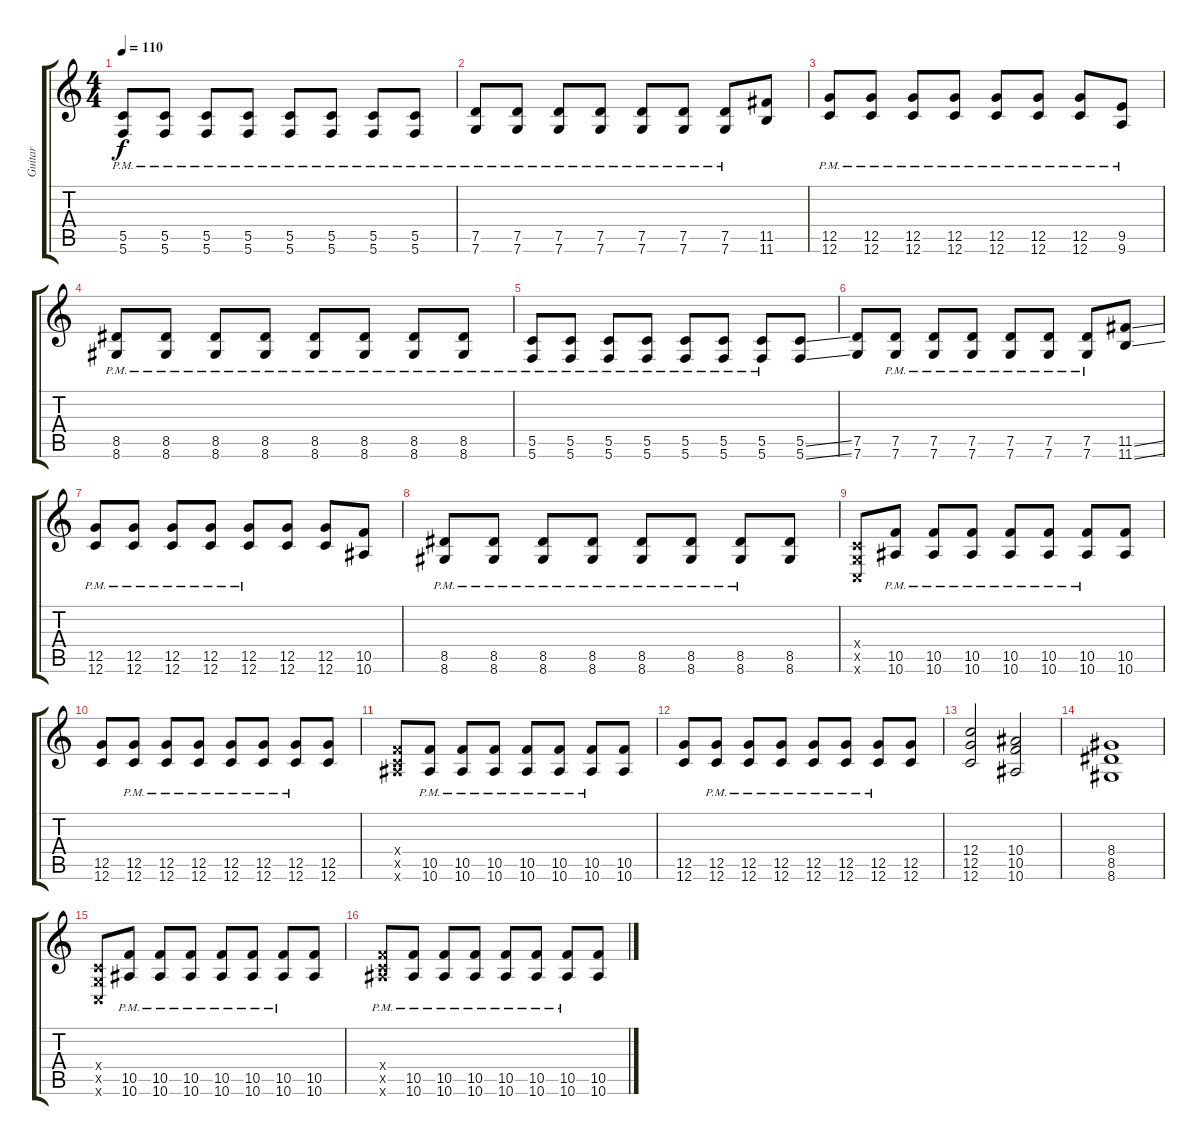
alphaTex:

\track ("Guitar" "Guitar") {instrument distortionguitar}
\staff {score tabs}
\tuning (D4 A3 F3 C3 G2 C2) {hide}
\ts (4 4)
\tempo 110
\clef g2
\ks c
(5.5{pm} 5.6{pm}).8{dy f} (5.5{pm} 5.6{pm}).8 (5.5{pm} 5.6{pm}).8 (5.5{pm} 5.6{pm}).8 (5.5{pm} 5.6{pm}).8 (5.5{pm} 5.6{pm}).8 (5.5{pm} 5.6{pm}).8 (5.5{pm} 5.6{pm}).8 |
(7.5{pm} 7.6{pm}).8 (7.5{pm} 7.6{pm}).8 (7.5{pm} 7.6{pm}).8 (7.5{pm} 7.6{pm}).8 (7.5{pm} 7.6{pm}).8 (7.5{pm} 7.6{pm}).8 (7.5{pm} 7.6{pm}).8 (11.5 11.6).8 |
(12.5{pm} 12.6{pm}).8 (12.5{pm} 12.6{pm}).8 (12.5{pm} 12.6{pm}).8 (12.5{pm} 12.6{pm}).8 (12.5{pm} 12.6{pm}).8 (12.5{pm} 12.6{pm}).8 (12.5{pm} 12.6{pm}).8 (9.5{pm} 9.6{pm}).8 |
(8.5{pm} 8.6{pm}).8 (8.5{pm} 8.6{pm}).8 (8.5{pm} 8.6{pm}).8 (8.5{pm} 8.6{pm}).8 (8.5{pm} 8.6{pm}).8 (8.5{pm} 8.6{pm}).8 (8.5{pm} 8.6{pm}).8 (8.5{pm} 8.6{pm}).8 |
(5.5{pm} 5.6{pm}).8 (5.5{pm} 5.6{pm}).8 (5.5{pm} 5.6{pm}).8 (5.5{pm} 5.6{pm}).8 (5.5{pm} 5.6{pm}).8 (5.5{pm} 5.6{pm}).8 (5.5{pm} 5.6{pm}).8 (5.5{ss} 5.6{ss}).8 |
(7.5 7.6).8 (7.5{pm} 7.6{pm}).8 (7.5{pm} 7.6{pm}).8 (7.5{pm} 7.6{pm}).8 (7.5{pm} 7.6{pm}).8 (7.5{pm} 7.6{pm}).8 (7.5{pm} 7.6{pm}).8 (11.5{ss} 11.6{ss}).8 |
(12.5{pm} 12.6{pm}).8 (12.5{pm} 12.6{pm}).8 (12.5{pm} 12.6{pm}).8 (12.5{pm} 12.6{pm}).8 (12.5{pm} 12.6{pm}).8 (12.5 12.6).8 (12.5 12.6).8 (10.5 10.6).8 |
(8.5{pm} 8.6{pm}).8 (8.5{pm} 8.6{pm}).8 (8.5{pm} 8.6{pm}).8 (8.5{pm} 8.6{pm}).8 (8.5{pm} 8.6{pm}).8 (8.5{pm} 8.6{pm}).8 (8.5{pm} 8.6{pm}).8 (8.5 8.6).8 |
(0.4{x} 0.5{x} 0.6{x}).8 (10.5{pm} 10.6{pm}).8 (10.5{pm} 10.6{pm}).8 (10.5{pm} 10.6{pm}).8 (10.5{pm} 10.6{pm}).8 (10.5{pm} 10.6{pm}).8 (10.5{pm} 10.6{pm}).8 (10.5 10.6).8 |
(12.5 12.6).8 (12.5{pm} 12.6{pm}).8 (12.5{pm} 12.6{pm}).8 (12.5{pm} 12.6{pm}).8 (12.5{pm} 12.6{pm}).8 (12.5{pm} 12.6{pm}).8 (12.5{pm} 12.6{pm}).8 (12.5 12.6).8 |
(0.4{x} 10.5{x} 10.6{x}).8 (10.5{pm} 10.6{pm}).8 (10.5{pm} 10.6{pm}).8 (10.5{pm} 10.6{pm}).8 (10.5{pm} 10.6{pm}).8 (10.5{pm} 10.6{pm}).8 (10.5{pm} 10.6{pm}).8 (10.5 10.6).8 |
(12.5 12.6).8 (12.5{pm} 12.6{pm}).8 (12.5{pm} 12.6{pm}).8 (12.5{pm} 12.6{pm}).8 (12.5{pm} 12.6{pm}).8 (12.5{pm} 12.6{pm}).8 (12.5{pm} 12.6{pm}).8 (12.5 12.6).8 |
(12.4 12.5 12.6).2{instrument overdrivenguitar} (10.4 10.5 10.6).2 |
(8.4 8.5 8.6).1 |
(0.4{x} 0.5{x} 0.6{x}).8 (10.5{pm} 10.6{pm}).8 (10.5{pm} 10.6{pm}).8 (10.5{pm} 10.6{pm}).8 (10.5{pm} 10.6{pm}).8 (10.5{pm} 10.6{pm}).8 (10.5{pm} 10.6{pm}).8 (10.5 10.6).8 |
(0.4{x} 10.5{pm x} 10.6{pm x}).8 (10.5{pm} 10.6{pm}).8 (10.5{pm} 10.6{pm}).8 (10.5{pm} 10.6{pm}).8 (10.5{pm} 10.6{pm}).8 (10.5{pm} 10.6{pm}).8 (10.5{pm} 10.6{pm}).8 (10.5 10.6).8
